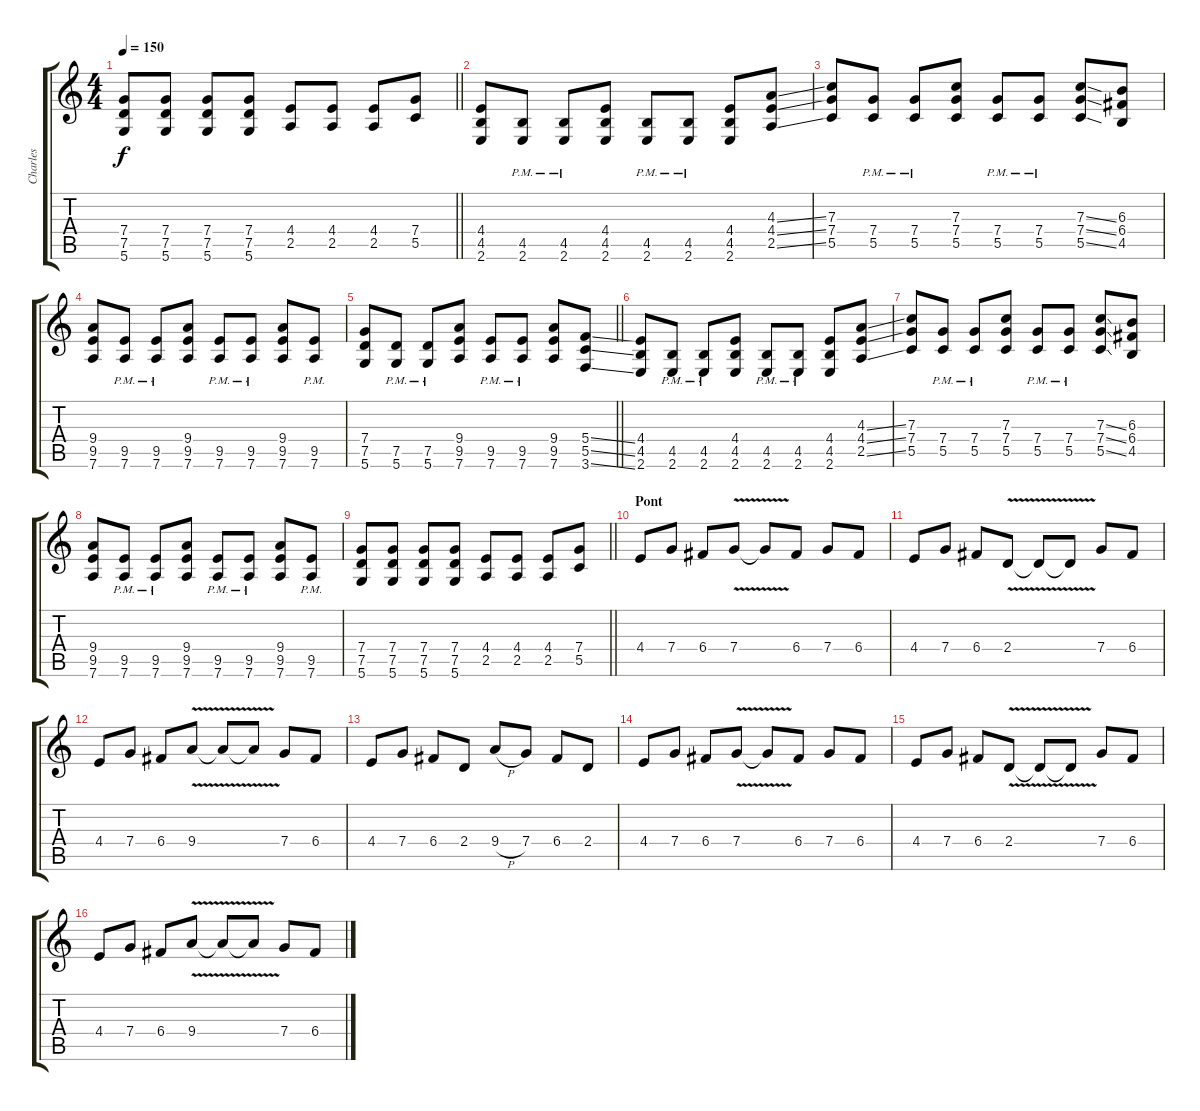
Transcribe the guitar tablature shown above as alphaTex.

\track ("Charles" "Charles") {instrument distortionguitar}
\staff {score tabs}
\tuning (D4 A3 F3 C3 G2 D2) {hide}
\ts (4 4)
\tempo 150
\clef g2
\barLineRight lightlight
\ks c
(7.4 7.5 5.6).8{dy f} (7.4 7.5 5.6).8 (7.4 7.5 5.6).8 (7.4 7.5 5.6).8 (4.4 2.5).8 (4.4 2.5).8 (4.4 2.5).8 (7.4 5.5).8 |
(4.4 4.5 2.6).8 (4.5{pm} 2.6{pm}).8 (4.5{pm} 2.6{pm}).8 (4.4 4.5 2.6).8 (4.5{pm} 2.6{pm}).8 (4.5{pm} 2.6{pm}).8 (4.4 4.5 2.6).8 (4.3{ss} 4.4{ss} 2.5{ss}).8 |
(7.3 7.4 5.5).8 (7.4{pm} 5.5{pm}).8 (7.4{pm} 5.5{pm}).8 (7.3 7.4 5.5).8 (7.4{pm} 5.5{pm}).8 (7.4{pm} 5.5{pm}).8 (7.3{ss} 7.4{ss} 5.5{ss}).8 (6.3 6.4 4.5).8 |
(9.4 9.5 7.6).8 (9.5{pm} 7.6{pm}).8 (9.5{pm} 7.6{pm}).8 (9.4 9.5 7.6).8 (9.5{pm} 7.6{pm}).8 (9.5{pm} 7.6{pm}).8 (9.4 9.5 7.6).8 (9.5{pm} 7.6{pm}).8 |
\barLineRight lightlight
(7.4 7.5 5.6).8 (7.5 5.6{pm}).8 (7.5 5.6{pm}).8 (9.4 9.5 7.6).8 (9.5 7.6{pm}).8 (9.5 7.6{pm}).8 (9.4 9.5 7.6).8 (5.4{ss} 5.5{ss} 3.6{ss}).8 |
(4.4 4.5 2.6).8 (4.5{pm} 2.6{pm}).8 (4.5{pm} 2.6{pm}).8 (4.4 4.5 2.6).8 (4.5{pm} 2.6{pm}).8 (4.5{pm} 2.6{pm}).8 (4.4 4.5 2.6).8 (4.3{ss} 4.4{ss} 2.5{ss}).8 |
(7.3 7.4 5.5).8 (7.4{pm} 5.5{pm}).8 (7.4{pm} 5.5{pm}).8 (7.3 7.4 5.5).8 (7.4{pm} 5.5{pm}).8 (7.4{pm} 5.5{pm}).8 (7.3{ss} 7.4{ss} 5.5{ss}).8 (6.3 6.4 4.5).8 |
(9.4 9.5 7.6).8 (9.5{pm} 7.6{pm}).8 (9.5{pm} 7.6{pm}).8 (9.4 9.5 7.6).8 (9.5{pm} 7.6{pm}).8 (9.5{pm} 7.6{pm}).8 (9.4 9.5 7.6).8 (9.5{pm} 7.6{pm}).8 |
\barLineRight lightlight
(7.4 7.5 5.6).8 (7.4 7.5 5.6).8 (7.4 7.5 5.6).8 (7.4 7.5 5.6).8 (4.4 2.5).8 (4.4 2.5).8 (4.4 2.5).8 (7.4 5.5).8 |
\section ("" "Pont")
4.4.8 7.4.8 6.4.8 7.4{v}.8 7.4{v t}.8 6.4.8 7.4.8 6.4.8 |
4.4.8 7.4.8 6.4.8 2.4{v}.8 2.4{v t}.8 2.4{v t}.8 7.4.8 6.4.8 |
4.4.8 7.4.8 6.4.8 9.4{v}.8 9.4{v t}.8 9.4{v t}.8 7.4.8 6.4.8 |
4.4.8 7.4.8 6.4.8 2.4.8 9.4{h}.8 7.4.8 6.4.8 2.4.8 |
4.4.8 7.4.8 6.4.8 7.4{v}.8 7.4{v t}.8 6.4.8 7.4.8 6.4.8 |
4.4.8 7.4.8 6.4.8 2.4{v}.8 2.4{v t}.8 2.4{v t}.8 7.4.8 6.4.8 |
4.4.8 7.4.8 6.4.8 9.4{v}.8 9.4{v t}.8 9.4{v t}.8 7.4.8 6.4.8
